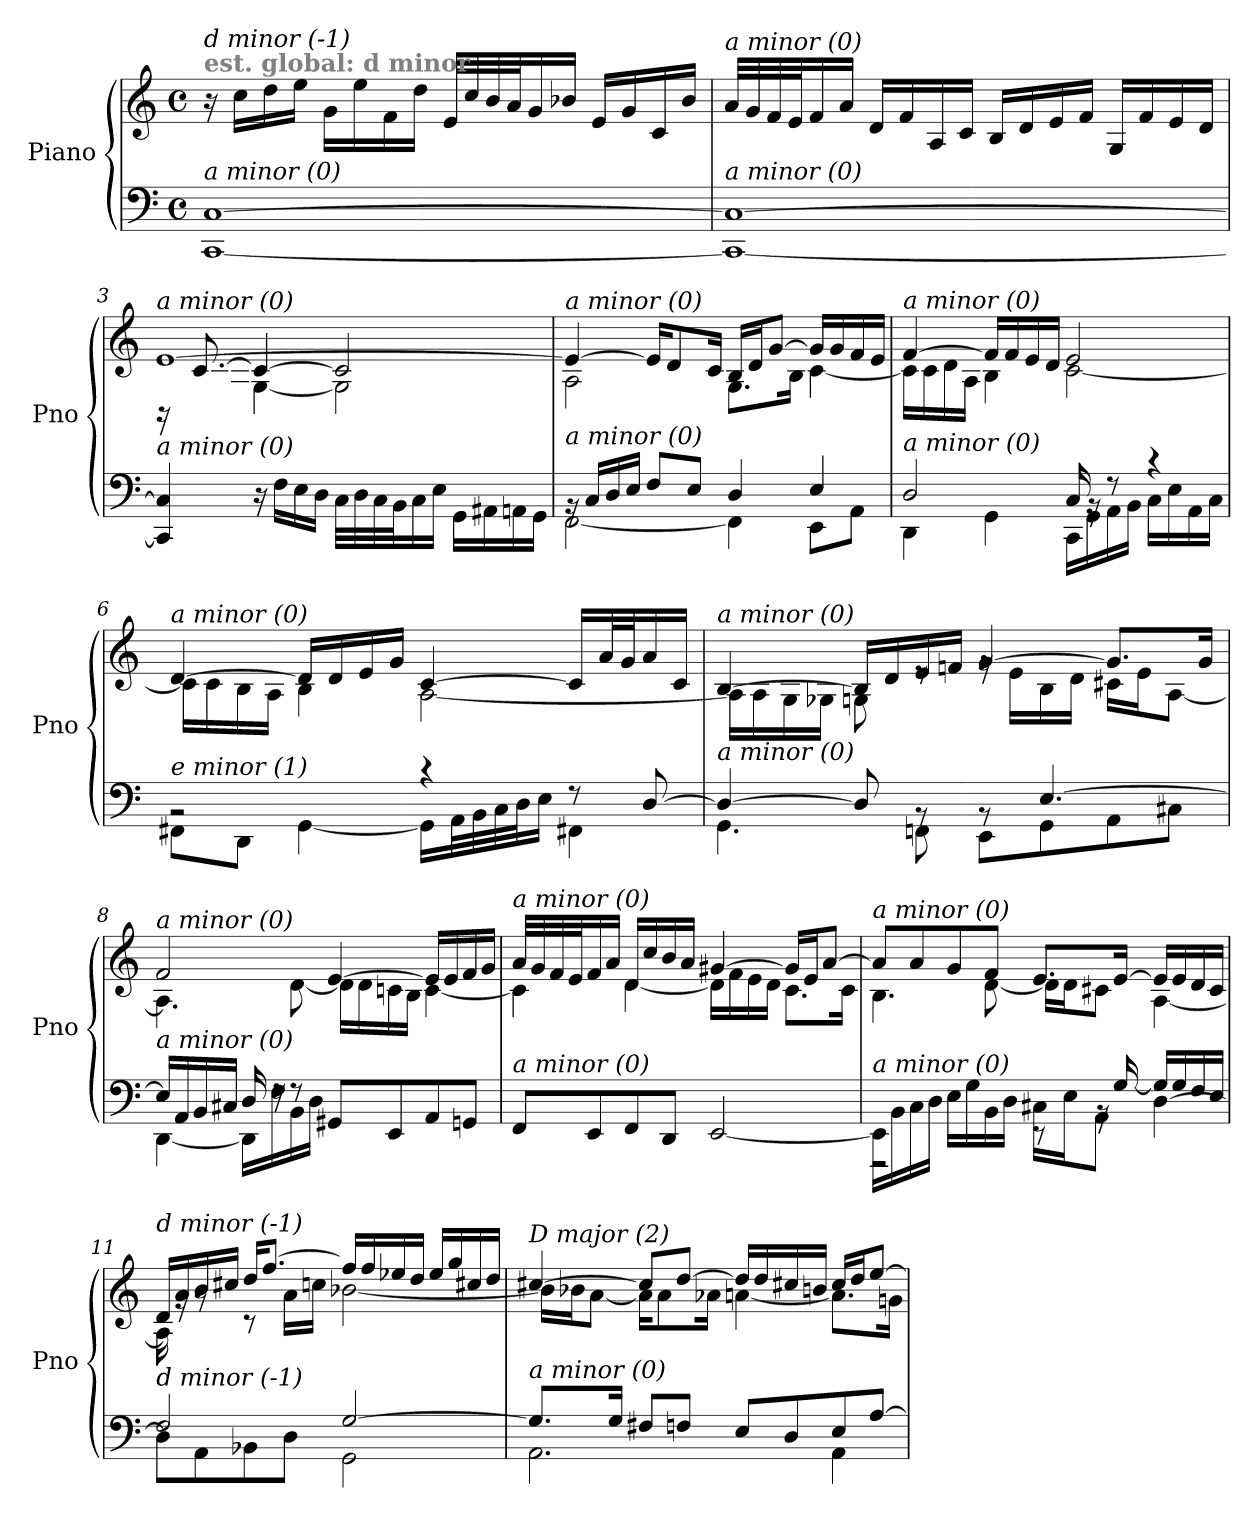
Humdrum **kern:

**kern	**kern
*part1	*part1
*staff2	*staff1
*I"Piano	*
*I'Pno	*
*clefF4	*clefG2
*k[]	*k[]
*M4/4	*M4/4
*met(c)	*met(c)
=1	=1
!	!LO:TX:a:B:color=#808080:t=est. global&colon; d minor
!	!LO:TX:i:t=d minor (-1)
!LO:TX:i:t=a minor (0)	!
[1CC [1C	16r
.	16cc\LL
.	16dd\
.	16ee\JJ
.	16g\LL
.	16ee\
.	16f\
.	16dd\JJ
.	32e/LLL
.	32cc/
.	32b/
.	32a/J
.	16g/
.	16b-X/JJ
.	16e/LL
.	16g/
.	16c/
.	16b-/JJ
=2	=2
!	!LO:TX:i:t=a minor (0)
!LO:TX:i:t=a minor (0)	!
1CC_ 1C_	32a/LLL
.	32g/
.	32f/
.	32e/J
.	16f/
.	16a/JJ
.	16d/LL
.	16f/
.	16A/
.	16c/JJ
.	16B/LL
.	16d/
.	16e/
.	16f/JJ
.	16G/LL
.	16f/
.	16e/
.	16d/JJ
!!LO:LB:g=z
=3	=3
*^	*^
*	*	*	*^
!	!	!LO:TX:i:t=a minor (0)	!	!
!LO:TX:i:t=a minor (0)	!	!	!	!
16ryy	4CC/] 4C/]	[1e	16ryy	16rBB
2...ryy	.	.	16c\LLyy	[8.c/
.	.	.	16B\	.
.	.	.	16A\JJ	.
.	16r	.	[4G\	4c/_
.	16F\LL	.	.	.
.	16E\	.	.	.
.	16D\JJ	.	.	.
.	32C\LLL	.	2G\]	2c/]
.	32D\	.	.	.
.	32C\	.	.	.
.	32BB\J	.	.	.
.	16C\	.	.	.
.	16E\JJ	.	.	.
.	16GG\LL	.	.	.
.	16AA#Xi\	.	.	.
.	16AA\	.	.	.
.	16GG\JJ	.	.	.
*	*	*	*v	*v
=4	=4	=4	=4
!	!	!LO:TX:i:t=a minor (0)	!
!LO:TX:i:t=a minor (0)	!	!	!
16rBB	[2FF\	4e/_	2A\
16C/LL	.	.	.
16D/	.	.	.
16E/JJ	.	.	.
8F/L	.	16e/KL]	.
.	.	8d/	.
8E/J	.	.	.
.	.	16c/Jk	.
4D/	4FF\]	16B/LL	8.G\L
.	.	16d/J	.
.	.	[8g/J	.
.	.	.	16B\Jk
4E/	8EE\L	16g/LL]	[4c\
.	.	16g/	.
.	8AA\J	16f/	.
.	.	16e/JJ	.
=5	=5	=5	=5
!	!	!LO:TX:i:t=a minor (0)	!
!LO:TX:i:t=a minor (0)	!	!	!
2D/	4DD\	[4f/	16c\LL]
.	.	.	16c\
.	.	.	16d\
.	.	.	16A\JJ
.	4GG\	16f/LL]	4B\
.	.	16f/	.
.	.	16e/	.
.	.	16d/JJ	.
16C/	16CC\LL	2e/	[2c\
16rBB	16GG\	.	.
8r	16AA\	.	.
.	16BB\JJ	.	.
4r	16C\LL	.	.
.	16E\	.	.
.	16AA\	.	.
.	16C\JJ	.	.
!!LO:LB:g=z	!!
=6	=6	=6	=6
!	!	!LO:TX:i:t=a minor (0)	!
!LO:TX:i:t=e minor (1)	!	!	!
2rBB	8FF#X\L	[4d/	16c\LL]
.	.	.	16c\
.	8DD\J	.	16B\
.	.	.	16A\JJ
.	[4GG\	16d/LL]	4B\
.	.	16d/	.
.	.	16e/	.
.	.	16g/JJ	.
4r	16GG\LL]	[4c/	[2A\
.	32AA\L	.	.
.	32BB\	.	.
.	32C\	.	.
.	32D\J	.	.
.	16E\JJ	.	.
8r	4FF#X\	16c/LL]	.
.	.	32a/L	.
.	.	32g/J	.
[8D/	.	16a/	.
.	.	16c/JJ	.
=7	=7	=7	=7
!	!	!LO:TX:i:t=a minor (0)	!
!LO:TX:i:t=a minor (0)	!	!	!
4D/_	4.GG\	[4B/	16A\LL]
.	.	.	16A\
.	.	.	16G\
.	.	.	16G-Xi\JJ
8D/]	.	16B/LL]	8G\
.	.	16d/	.
8rBB	8FFn\	16e/	8re
.	.	16fn/JJ	.
8rBB	8EE\L	[4g/	16rg
.	.	.	16e\LL
[4.E/	8GG\	.	16B\
.	.	.	16d\JJ
.	8AA\	8.g/L]	16c#X\LL
.	.	.	16e\J
.	8C#X\J	.	[8A\J
.	.	16g/Jk	.
!!LO:LB:g=z
=8	=8	=8	=8
*	*	*	*^
!	!	!LO:TX:i:t=a minor (0)	!	!
!LO:TX:i:t=a minor (0)	!	!	!	!
16E/LL]	[4DD\	2f/	4.A\]	2ryy
16AA/	.	.	.	.
16BB/	.	.	.	.
16C#X/JJ	.	.	.	.
16D/	16DD\LL]	.	.	.
16rF	16F\	.	.	.
8rF	16BB\	.	[8d\	.
.	16D\JJ	.	.	.
8GG#X/L	2ryy	[4e/	16d\LL]	2ryy
.	.	.	16d\	.
8EE/	.	.	16cn\	.
.	.	.	16B\JJ	.
8AA/	.	16e/LL]	[4c\	.
.	.	16e/	.	.
8GGn/J	.	16f/	.	.
.	.	16g/JJ	.	.
*v	*v	*	*	*
*	*	*v	*v
=9	=9	=9
!	!LO:TX:i:t=a minor (0)	!
!LO:TX:i:t=a minor (0)	!	!
8FF/L	32a/LLL	4c\]
.	32g/	.
.	32f/	.
.	32e/J	.
8EE/	16f/	.
.	16a/JJ	.
8FF/	16d/LL	[4d\
.	16cc/	.
8DD/J	16b/	.
.	16a/JJ	.
[2EE/	[4g#X/	16d\LL]
.	.	16f\
.	.	16e\
.	.	16d\JJ
.	16g#/LL]	8.c\L
.	16e/J	.
.	[8a/J	.
.	.	16c\Jk
!!LO:LB:g=z	!!
=10	=10	=10
*^	*	*
!	!	!LO:TX:i:t=a minor (0)	!
!LO:TX:i:t=a minor (0)	!	!	!
16EE\LL]	2r	8a/L]	4.B\
16BB\	.	.	.
16C\	.	8a/	.
16D\JJ	.	.	.
16E\LL	.	8g/	.
16G\	.	.	.
16BB\	.	8f/J	[8d\
16D\JJ	.	.	.
16C#X\LL	8r	8.e/L	16d\LL]
16E\J	.	.	16d\J
8AA\J	16rBB	.	8c#X\J
.	[16G/	[16e/Jk	.
[4D\	16G/LL]	16e/LL]	[4A\
.	16G/	16e/	.
.	16F/	16d/	.
.	16E/JJ	16c#/JJ	.
=11	=11	=11	=11
!	!	!LO:TX:i:t=d minor (-1)	!
!LO:TX:i:t=d minor (-1)	!	!	!
8D\L]	2F/	16d/LL	16A\]
.	.	16a/	16rg
8AA\	.	16b/	8rg
.	.	16cc#X/JJ	.
8BB-X\	.	16dd/KL	8r
.	.	[8.ff/J	.
8D\J	.	.	16a\LL
.	.	.	16ccn\JJ
[2G/	2GG\	16ff/LL]	[2b-X\
.	.	16ff/	.
.	.	16ee-X/	.
.	.	16dd/JJ	.
.	.	16ee-/LL	.
.	.	16gg/	.
.	.	16cc#X/	.
.	.	16dd/JJ	.
!!LO:PB:g=z	!!
=12	=12	=12	=12
!	!	!LO:TX:i:t=D major (2)	!
!LO:TX:i:t=a minor (0)	!	!	!
8.G/L]	2.AA\	[4cc#X/	16b-\LL]
.	.	.	16b-X\J
.	.	.	[8a\J
16G/Jk	.	.	.
8F#X/L	.	8cc#/L]	16a\KL]
.	.	.	8a\
8Fn/J	.	[8dd/J	.
.	.	.	16a-Xi\Jk
8E/L	.	16dd/LL]	[4a\
.	.	16dd/	.
8D/	.	16cc#X/	.
.	.	16bn/JJ	.
8E/	4AA\	16cc#/LL	8.a\L]
.	.	16dd/J	.
[8A/J	.	[8ee/J	.
.	.	.	16gn\Jk
*v	*v	*	*
*	*v	*v
=	=
*-	*-
